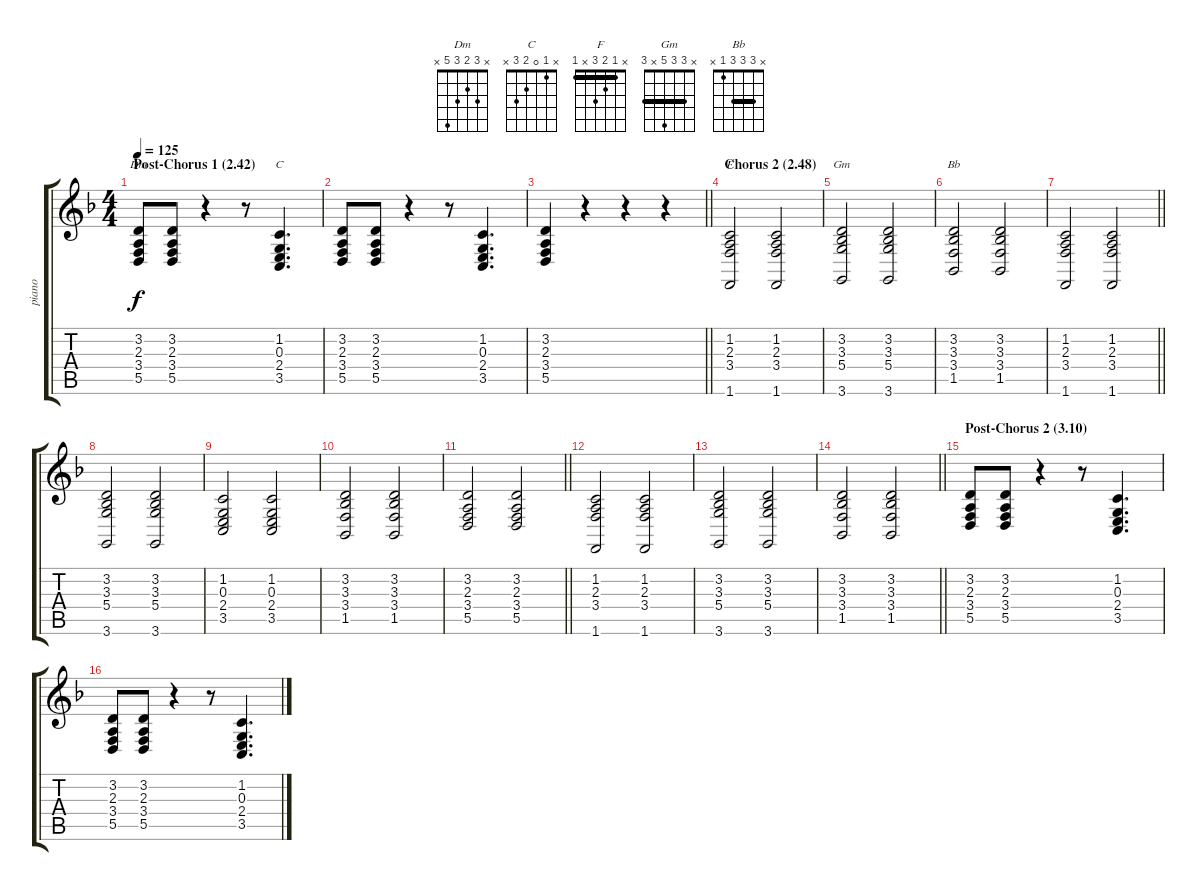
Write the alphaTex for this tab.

\track ("piano" "piano") {instrument acousticgrandpiano}
\staff {score tabs}
\tuning (E4 B3 G3 D3 A2 E2) {hide}
\chord ("Dm" x 3 2 3 5 x)
\chord ("C" x 1 0 2 3 x)
\chord ("F" x 1 2 3 x 1) {barre 1}
\chord ("Gm" x 3 3 5 x 3) {barre 3}
\chord ("Bb" x 3 3 3 1 x) {barre 3}
\ts (4 4)
\section ("" "Post-Chorus 1 (2.42)")
\tempo 125
\clef g2
\ks f
(3.2 2.3 3.4 5.5).8{ch "Dm" dy f} (3.2 2.3 3.4 5.5).8 r.4 r.8 (1.2 0.3 2.4 3.5).4{d ch "C"} |
(3.2 2.3 3.4 5.5).8 (3.2 2.3 3.4 5.5).8 r.4 r.8 (1.2 0.3 2.4 3.5).4{d} |
\barLineRight lightlight
(3.2 2.3 3.4 5.5).4 r.4 r.4 r.4 |
\section ("" "Chorus 2 (2.48)")
(1.2 2.3 3.4 1.6).2{ch "F"} (1.2 2.3 3.4 1.6).2 |
(3.2 3.3 5.4 3.6).2{ch "Gm"} (3.2 3.3 5.4 3.6).2 |
(3.2 3.3 3.4 1.5).2{ch "Bb"} (3.2 3.3 3.4 1.5).2 |
\barLineRight lightlight
(1.2 2.3 3.4 1.6).2 (1.2 2.3 3.4 1.6).2 |
(3.2 3.3 5.4 3.6).2 (3.2 3.3 5.4 3.6).2 |
(1.2 0.3 2.4 3.5).2 (1.2 0.3 2.4 3.5).2 |
(3.2 3.3 3.4 1.5).2 (3.2 3.3 3.4 1.5).2 |
\barLineRight lightlight
(3.2 2.3 3.4 5.5).2 (3.2 2.3 3.4 5.5).2 |
(1.2 2.3 3.4 1.6).2 (1.2 2.3 3.4 1.6).2 |
(3.2 3.3 5.4 3.6).2 (3.2 3.3 5.4 3.6).2 |
\barLineRight lightlight
(3.2 3.3 3.4 1.5).2 (3.2 3.3 3.4 1.5).2 |
\section ("" "Post-Chorus 2 (3.10)")
(3.2 2.3 3.4 5.5).8 (3.2 2.3 3.4 5.5).8 r.4 r.8 (1.2 0.3 2.4 3.5).4{d} |
(3.2 2.3 3.4 5.5).8 (3.2 2.3 3.4 5.5).8 r.4 r.8 (1.2 0.3 2.4 3.5).4{d}
